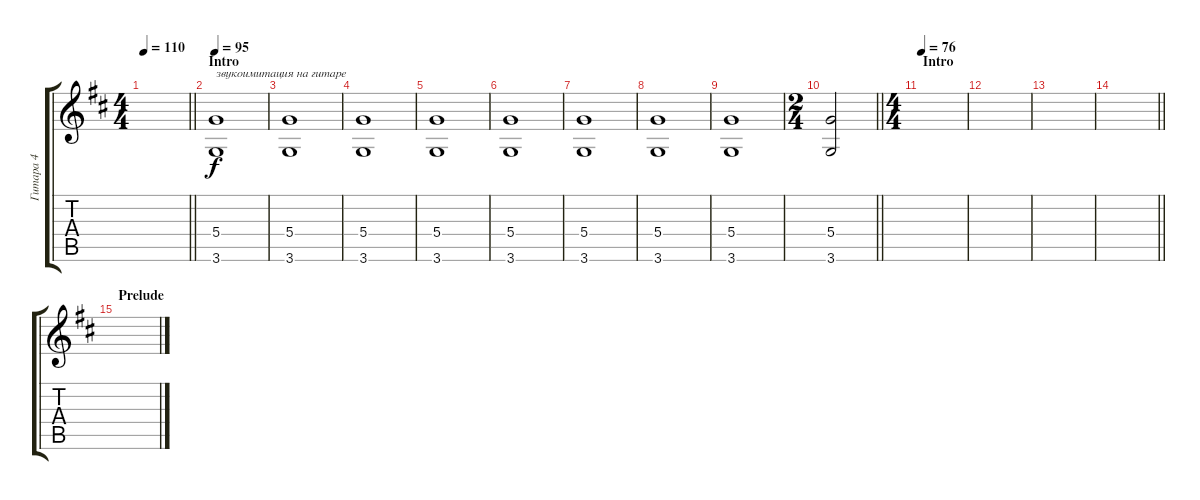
\track ("Гитара 4" "Гитара 4") {instrument distortionguitar}
\staff {score tabs}
\tuning (E4 B3 G3 D3 A2 E2) {hide}
\ts (4 4)
\tempo 110
\clef g2
\barLineRight lightlight
\ks d
|
\section ("" "Intro")
\tempo 95
(5.4 3.6).1{txt "звукоимитация на гитаре" volume 11 instrument tubularbells} |
(5.4 3.6).1 |
(5.4 3.6).1 |
(5.4 3.6).1 |
(5.4 3.6).1 |
(5.4 3.6).1 |
(5.4 3.6).1 |
(5.4 3.6).1 |
\ts (2 4)
\barLineRight lightlight
(5.4 3.6).2 |
\ts (4 4)
\section ("" "Intro")
\tempo 76
|
|
|
\barLineRight lightlight
|
\section ("" "Prelude")
